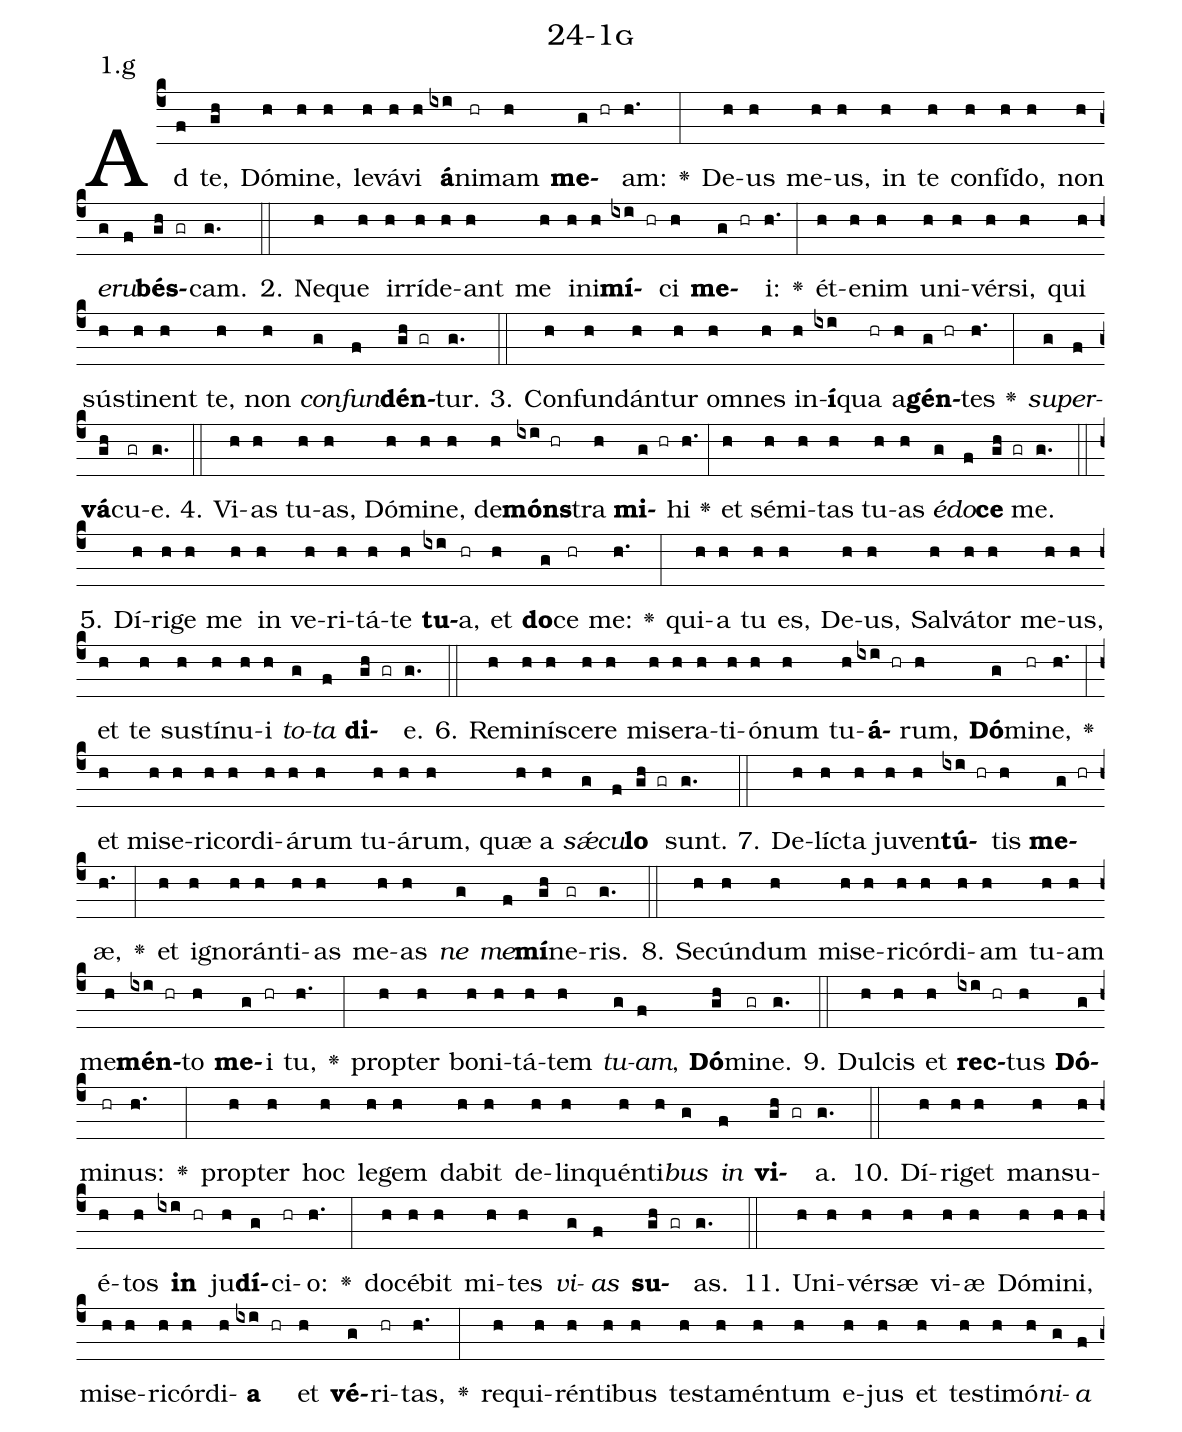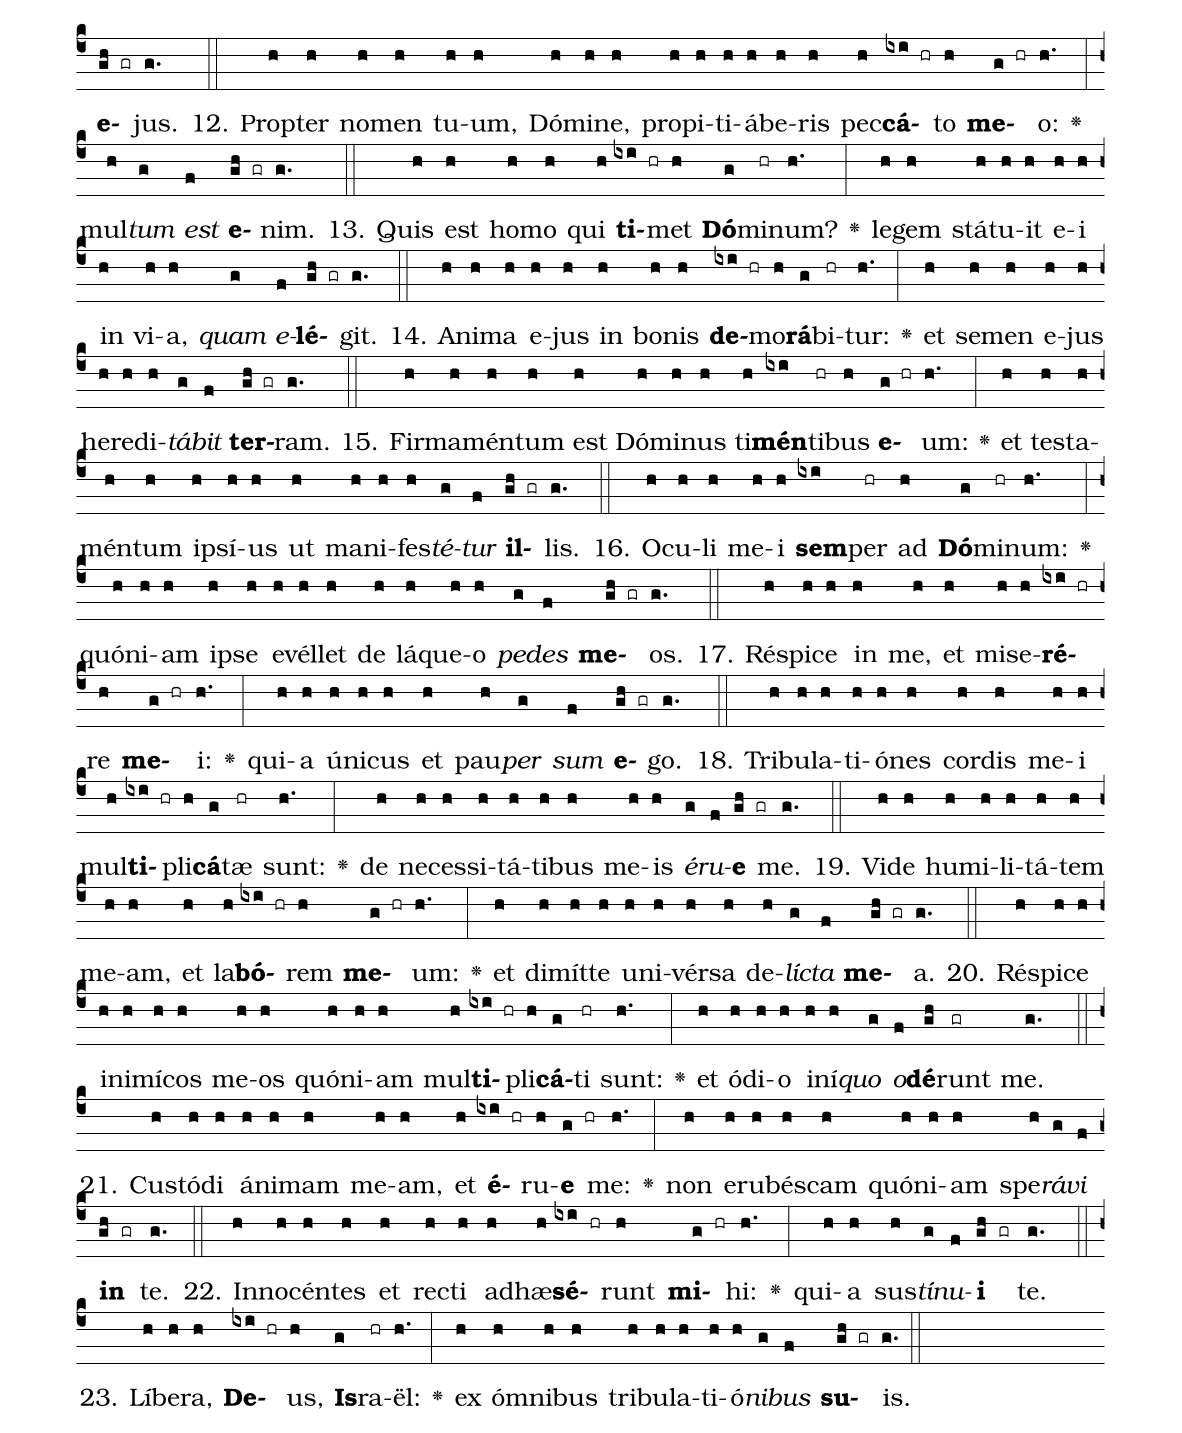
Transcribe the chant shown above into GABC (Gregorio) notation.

name: 24-1g;
annotation: 1.g;
%%
(c4)Ad(f) te,(gh) Dó(h)mi(h)ne,(h) le(h)vá(h)vi(h) <b>á</b>(ixi)ni(hr)mam(h) <b>me</b>(g hr)am:(h.) <v>\greheightstar</v>(:) De(h)us(h) me(h)us,(h) in(h) te(h) con(h)fí(h)do,(h) non(h) <i>e</i>(g)<i>ru</i>(f)<b>bés</b>(gh gr)cam.(g.) (::)
2. Ne(h)que(h) ir(h)rí(h)de(h)ant(h) me(h) in(h)i(h)<b>mí</b>(ixi hr)ci(h) <b>me</b>(g hr)i:(h.) <v>\greheightstar</v>(:) ét(h)e(h)nim(h) u(h)ni(h)vér(h)si,(h) qui(h) sús(h)ti(h)nent(h) te,(h) non(h) <i>con</i>(g)<i>fun</i>(f)<b>dén</b>(gh gr)tur.(g.) (::)
3. Con(h)fun(h)dán(h)tur(h) om(h)nes(h) in(h)<b>í</b>(ixi)qua(hr) a(h)<b>gén</b>(g hr)tes(h.) <v>\greheightstar</v>(:) <i>su</i>(g)<i>per</i>(f)<b>vá</b>(gh)cu(gr)e.(g.) (::)
4. Vi(h)as(h) tu(h)as,(h) Dó(h)mi(h)ne,(h) de(h)<b>móns</b>(ixi hr)tra(h) <b>mi</b>(g hr)hi(h.) <v>\greheightstar</v>(:) et(h) sé(h)mi(h)tas(h) tu(h)as(h) <i>é</i>(g)<i>do</i>(f)<b>ce</b>(gh gr) me.(g.) (::)
5. Dí(h)ri(h)ge(h) me(h) in(h) ve(h)ri(h)tá(h)te(h) <b>tu</b>(ixi)a,(hr) et(h) <b>do</b>(g)ce(hr) me:(h.) <v>\greheightstar</v>(:) qui(h)a(h) tu(h) es,(h) De(h)us,(h) Sal(h)vá(h)tor(h) me(h)us,(h) et(h) te(h) sus(h)tí(h)nu(h)i(h) <i>to</i>(g)<i>ta</i>(f) <b>di</b>(gh gr)e.(g.) (::)
6. Re(h)mi(h)ní(h)sce(h)re(h) mi(h)se(h)ra(h)ti(h)ó(h)num(h) tu(h)<b>á</b>(ixi hr)rum,(h) <b>Dó</b>(g)mi(hr)ne,(h.) <v>\greheightstar</v>(:) et(h) mi(h)se(h)ri(h)cor(h)di(h)á(h)rum(h) tu(h)á(h)rum,(h) quæ(h) a(h) <i>sǽ</i>(g)<i>cu</i>(f)<b>lo</b>(gh gr) sunt.(g.) (::)
7. De(h)líc(h)ta(h) ju(h)ven(h)<b>tú</b>(ixi hr)tis(h) <b>me</b>(g hr)æ,(h.) <v>\greheightstar</v>(:) et(h) i(h)gno(h)rán(h)ti(h)as(h) me(h)as(h) <i>ne</i>(g) <i>me</i>(f)<b>mí</b>(gh)ne(gr)ris.(g.) (::)
8. Se(h)cún(h)dum(h) mi(h)se(h)ri(h)cór(h)di(h)am(h) tu(h)am(h) me(h)<b>mén</b>(ixi hr)to(h) <b>me</b>(g)i(hr) tu,(h.) <v>\greheightstar</v>(:) prop(h)ter(h) bo(h)ni(h)tá(h)tem(h) <i>tu</i>(g)<i>am</i>,(f) <b>Dó</b>(gh)mi(gr)ne.(g.) (::)
9. Dul(h)cis(h) et(h) <b>rec</b>(ixi hr)tus(h) <b>Dó</b>(g)mi(hr)nus:(h.) <v>\greheightstar</v>(:) prop(h)ter(h) hoc(h) le(h)gem(h) da(h)bit(h) de(h)lin(h)quén(h)ti(h)<i>bus</i>(g) <i>in</i>(f) <b>vi</b>(gh gr)a.(g.) (::)
10. Dí(h)ri(h)get(h) man(h)su(h)é(h)tos(h) <b>in</b>(ixi hr) ju(h)<b>dí</b>(g)ci(hr)o:(h.) <v>\greheightstar</v>(:) do(h)cé(h)bit(h) mi(h)tes(h) <i>vi</i>(g)<i>as</i>(f) <b>su</b>(gh gr)as.(g.) (::)
11. U(h)ni(h)vér(h)sæ(h) vi(h)æ(h) Dó(h)mi(h)ni,(h) mi(h)se(h)ri(h)cór(h)di(h)<b>a</b>(ixi hr) et(h) <b>vé</b>(g)ri(hr)tas,(h.) <v>\greheightstar</v>(:) re(h)qui(h)rén(h)ti(h)bus(h) tes(h)ta(h)mén(h)tum(h) e(h)jus(h) et(h) tes(h)ti(h)mó(h)<i>ni</i>(g)<i>a</i>(f) <b>e</b>(gh gr)jus.(g.) (::)
12. Prop(h)ter(h) no(h)men(h) tu(h)um,(h) Dó(h)mi(h)ne,(h) pro(h)pi(h)ti(h)á(h)be(h)ris(h) pec(h)<b>cá</b>(ixi hr)to(h) <b>me</b>(g hr)o:(h.) <v>\greheightstar</v>(:) mul(h)<i>tum</i>(g) <i>est</i>(f) <b>e</b>(gh gr)nim.(g.) (::)
13. Quis(h) est(h) ho(h)mo(h) qui(h) <b>ti</b>(ixi hr)met(h) <b>Dó</b>(g)mi(hr)num?(h.) <v>\greheightstar</v>(:) le(h)gem(h) stá(h)tu(h)it(h) e(h)i(h) in(h) vi(h)a,(h) <i>quam</i>(g) <i>e</i>(f)<b>lé</b>(gh gr)git.(g.) (::)
14. A(h)ni(h)ma(h) e(h)jus(h) in(h) bo(h)nis(h) <b>de</b>(ixi hr)mo(h)<b>rá</b>(g)bi(hr)tur:(h.) <v>\greheightstar</v>(:) et(h) se(h)men(h) e(h)jus(h) he(h)re(h)di(h)<i>tá</i>(g)<i>bit</i>(f) <b>ter</b>(gh gr)ram.(g.) (::)
15. Fir(h)ma(h)mén(h)tum(h) est(h) Dó(h)mi(h)nus(h) ti(h)<b>mén</b>(ixi)ti(hr)bus(h) <b>e</b>(g hr)um:(h.) <v>\greheightstar</v>(:) et(h) tes(h)ta(h)mén(h)tum(h) ip(h)sí(h)us(h) ut(h) ma(h)ni(h)fes(h)<i>té</i>(g)<i>tur</i>(f) <b>il</b>(gh gr)lis.(g.) (::)
16. O(h)cu(h)li(h) me(h)i(h) <b>sem</b>(ixi)per(hr) ad(h) <b>Dó</b>(g)mi(hr)num:(h.) <v>\greheightstar</v>(:) quón(h)i(h)am(h) ip(h)se(h) e(h)vél(h)let(h) de(h) lá(h)que(h)o(h) <i>pe</i>(g)<i>des</i>(f) <b>me</b>(gh gr)os.(g.) (::)
17. Ré(h)spi(h)ce(h) in(h) me,(h) et(h) mi(h)se(h)<b>ré</b>(ixi hr)re(h) <b>me</b>(g hr)i:(h.) <v>\greheightstar</v>(:) qui(h)a(h) ú(h)ni(h)cus(h) et(h) pau(h)<i>per</i>(g) <i>sum</i>(f) <b>e</b>(gh gr)go.(g.) (::)
18. Tri(h)bu(h)la(h)ti(h)ó(h)nes(h) cor(h)dis(h) me(h)i(h) mul(h)<b>ti</b>(ixi hr)pli(h)<b>cá</b>(g)tæ(hr) sunt:(h.) <v>\greheightstar</v>(:) de(h) ne(h)ces(h)si(h)tá(h)ti(h)bus(h) me(h)is(h) <i>é</i>(g)<i>ru</i>(f)<b>e</b>(gh gr) me.(g.) (::)
19. Vi(h)de(h) hu(h)mi(h)li(h)tá(h)tem(h) me(h)am,(h) et(h) la(h)<b>bó</b>(ixi hr)rem(h) <b>me</b>(g hr)um:(h.) <v>\greheightstar</v>(:) et(h) di(h)mít(h)te(h) u(h)ni(h)vér(h)sa(h) de(h)<i>líc</i>(g)<i>ta</i>(f) <b>me</b>(gh gr)a.(g.) (::)
20. Ré(h)spi(h)ce(h) in(h)i(h)mí(h)cos(h) me(h)os(h) quón(h)i(h)am(h) mul(h)<b>ti</b>(ixi hr)pli(h)<b>cá</b>(g)ti(hr) sunt:(h.) <v>\greheightstar</v>(:) et(h) ó(h)di(h)o(h) in(h)í(h)<i>quo</i>(g) <i>o</i>(f)<b>dé</b>(gh)runt(gr) me.(g.) (::)
21. Cus(h)tó(h)di(h) á(h)ni(h)mam(h) me(h)am,(h) et(h) <b>é</b>(ixi hr)ru(h)<b>e</b>(g hr) me:(h.) <v>\greheightstar</v>(:) non(h) e(h)ru(h)bés(h)cam(h) quón(h)i(h)am(h) spe(h)<i>rá</i>(g)<i>vi</i>(f) <b>in</b>(gh gr) te.(g.) (::)
22. In(h)no(h)cén(h)tes(h) et(h) rec(h)ti(h) ad(h)hæ(h)<b>sé</b>(ixi hr)runt(h) <b>mi</b>(g hr)hi:(h.) <v>\greheightstar</v>(:) qui(h)a(h) sus(h)<i>tí</i>(g)<i>nu</i>(f)<b>i</b>(gh gr) te.(g.) (::)
23. Lí(h)be(h)ra,(h) <b>De</b>(ixi hr)us,(h) <b>Is</b>(g)ra(hr)ël:(h.) <v>\greheightstar</v>(:) ex(h) óm(h)ni(h)bus(h) tri(h)bu(h)la(h)ti(h)ó(h)<i>ni</i>(g)<i>bus</i>(f) <b>su</b>(gh gr)is.(g.) (::)
